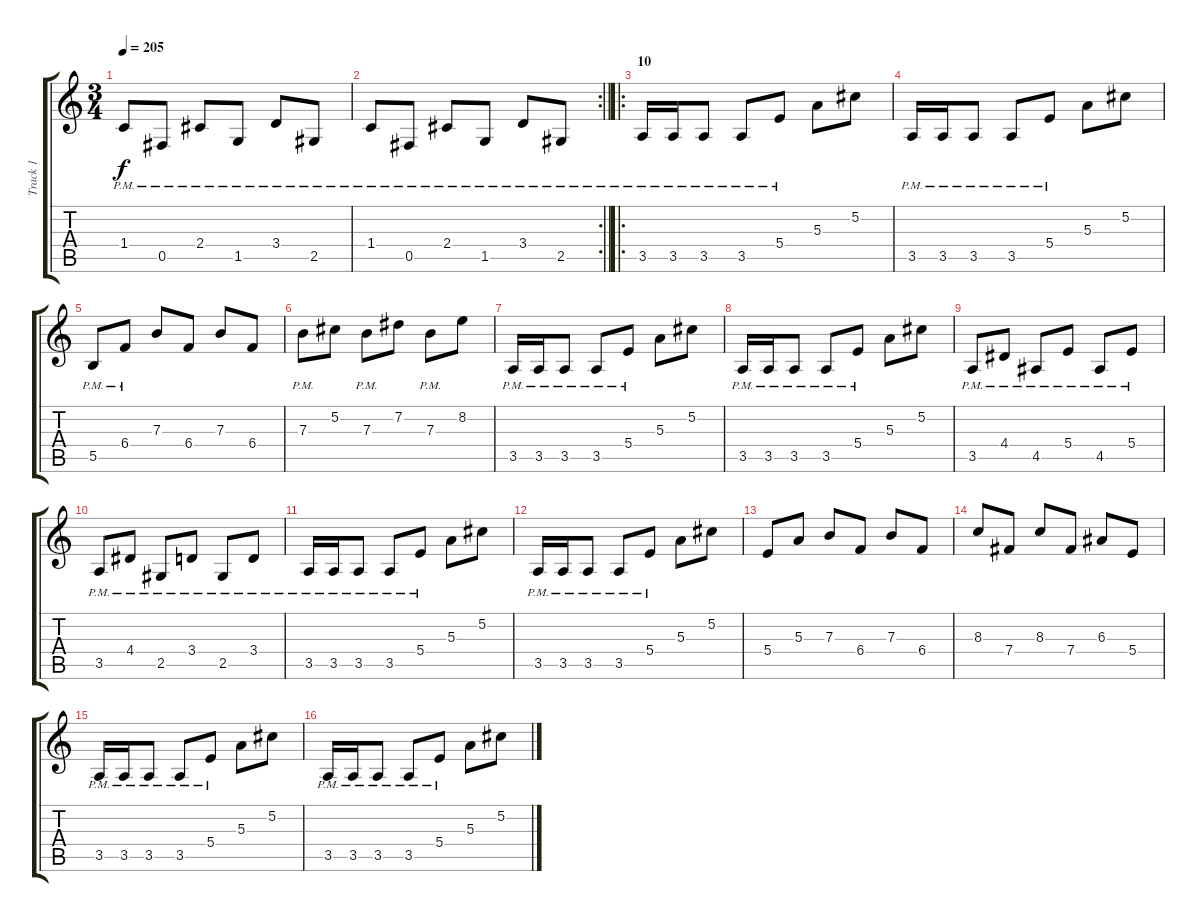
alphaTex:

\track ("Track 1" "Track 1") {instrument distortionguitar}
\staff {score tabs}
\tuning (Db4 Ab3 E3 B2 Gb2 Db2) {hide}
\ts (3 4)
\tempo 205
\clef g2
\ks c
1.4{pm}.8{dy f} 0.5{pm}.8 2.4{pm}.8 1.5{pm}.8 3.4{pm}.8 2.5{pm}.8 |
\rc 2
\barLineRight lightlight
1.4{pm}.8 0.5{pm}.8 2.4{pm}.8 1.5{pm}.8 3.4{pm}.8 2.5{pm}.8 |
\ro
\section ("" "10")
3.5{pm}.16 3.5{pm}.16 3.5{pm}.8 3.5{pm}.8 5.4{pm}.8 5.3.8 5.2.8 |
3.5{pm}.16 3.5{pm}.16 3.5{pm}.8 3.5{pm}.8 5.4{pm}.8 5.3.8 5.2.8 |
5.5{pm}.8 6.4{pm}.8 7.3.8 6.4.8 7.3.8 6.4.8 |
7.3{pm}.8 5.2.8 7.3{pm}.8 7.2.8 7.3{pm}.8 8.2.8 |
3.5{pm}.16 3.5{pm}.16 3.5{pm}.8 3.5{pm}.8 5.4{pm}.8 5.3.8 5.2.8 |
3.5{pm}.16 3.5{pm}.16 3.5{pm}.8 3.5{pm}.8 5.4{pm}.8 5.3.8 5.2.8 |
3.5{pm}.8 4.4{pm}.8 4.5{pm}.8 5.4{pm}.8 4.5{pm}.8 5.4{pm}.8 |
3.5{pm}.8 4.4{pm}.8 2.5{pm}.8 3.4{pm}.8 2.5{pm}.8 3.4{pm}.8 |
3.5{pm}.16 3.5{pm}.16 3.5{pm}.8 3.5{pm}.8 5.4{pm}.8 5.3.8 5.2.8 |
3.5{pm}.16 3.5{pm}.16 3.5{pm}.8 3.5{pm}.8 5.4{pm}.8 5.3.8 5.2.8 |
5.4.8 5.3.8 7.3.8 6.4.8 7.3.8 6.4.8 |
8.3.8 7.4.8 8.3.8 7.4.8 6.3.8 5.4.8 |
3.5{pm}.16 3.5{pm}.16 3.5{pm}.8 3.5{pm}.8 5.4{pm}.8 5.3.8 5.2.8 |
3.5{pm}.16 3.5{pm}.16 3.5{pm}.8 3.5{pm}.8 5.4{pm}.8 5.3.8 5.2.8
